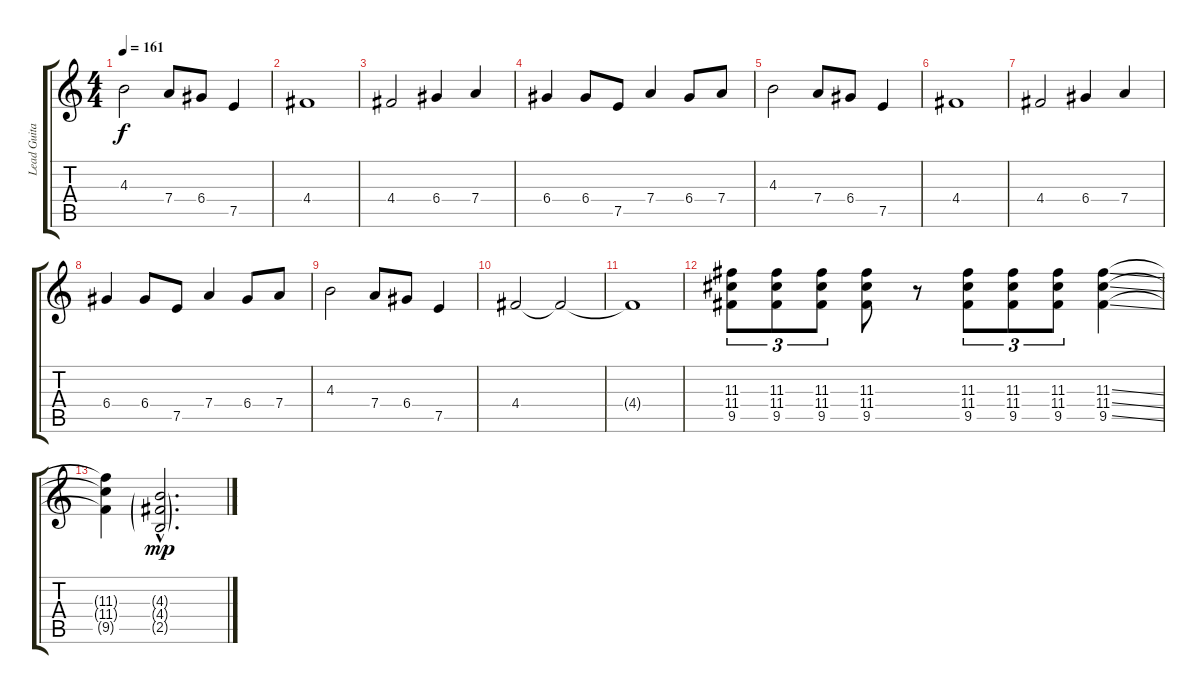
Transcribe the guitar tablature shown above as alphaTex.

\track ("Lead Guitar" "Lead Guita") {instrument distortionguitar}
\staff {score tabs}
\tuning (E4 B3 G3 D3 A2 E2) {hide}
\ts (4 4)
\tempo 161
\clef g2
\ks c
4.3.2{dy f} 7.4.8 6.4.8 7.5.4 |
4.4.1 |
4.4.2 6.4.4 7.4.4 |
6.4.4 6.4.8 7.5.8 7.4.4 6.4.8 7.4.8 |
4.3.2 7.4.8 6.4.8 7.5.4 |
4.4.1 |
4.4.2 6.4.4 7.4.4 |
6.4.4 6.4.8 7.5.8 7.4.4 6.4.8 7.4.8 |
4.3.2 7.4.8 6.4.8 7.5.4 |
4.4.2 4.4{t}.2 |
4.4{t}.1 |
(11.3 11.4 9.5).8{tu (3 2)} (11.3 11.4 9.5).8{tu (3 2)} (11.3 11.4 9.5).8{tu (3 2)} (11.3 11.4 9.5).8 r.8 (11.3 11.4 9.5).8{tu (3 2)} (11.3 11.4 9.5).8{tu (3 2)} (11.3 11.4 9.5).8{tu (3 2)} (11.3{ss} 11.4{ss} 9.5{ss}).4 |
(11.3{t} 11.4{t} 9.5{t}).4 (4.3{g hac} 4.4{g hac} 2.5{g hac}).2{d dy mp volume 0}
